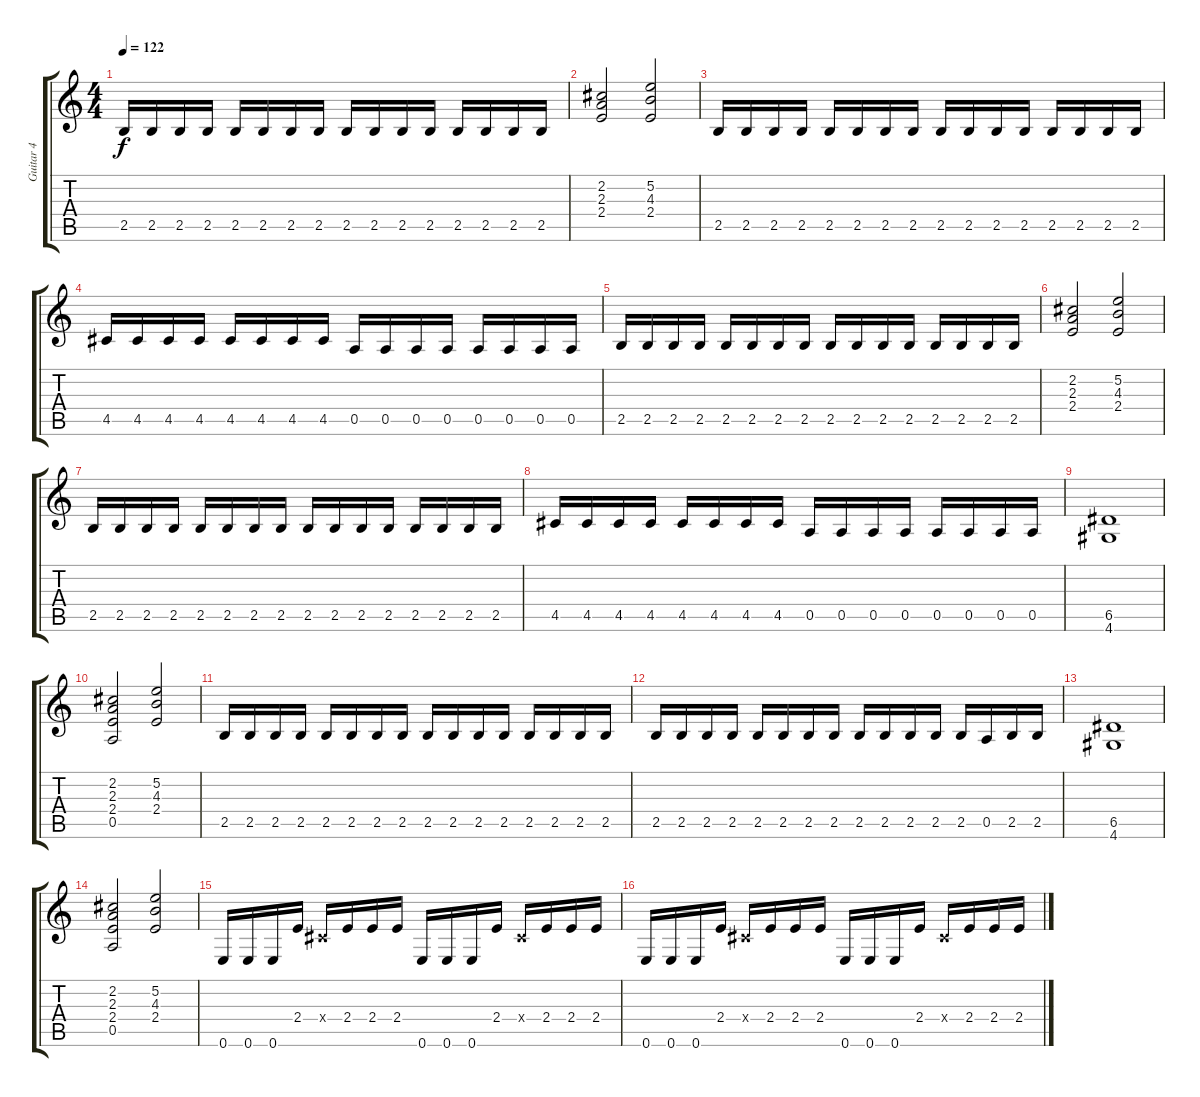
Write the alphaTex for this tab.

\track ("Guitar 4" "Guitar 4") {instrument distortionguitar}
\staff {score tabs}
\tuning (E4 B3 G3 D3 A2 E2) {hide}
\ts (4 4)
\tempo 122
\clef g2
\ks c
2.5.16{dy f} 2.5.16 2.5.16 2.5.16 2.5.16 2.5.16 2.5.16 2.5.16 2.5.16 2.5.16 2.5.16 2.5.16 2.5.16 2.5.16 2.5.16 2.5.16 |
(2.2 2.3 2.4).2 (5.2 4.3 2.4).2 |
2.5.16 2.5.16 2.5.16 2.5.16 2.5.16 2.5.16 2.5.16 2.5.16 2.5.16 2.5.16 2.5.16 2.5.16 2.5.16 2.5.16 2.5.16 2.5.16 |
4.5.16 4.5.16 4.5.16 4.5.16 4.5.16 4.5.16 4.5.16 4.5.16 0.5.16 0.5.16 0.5.16 0.5.16 0.5.16 0.5.16 0.5.16 0.5.16 |
2.5.16 2.5.16 2.5.16 2.5.16 2.5.16 2.5.16 2.5.16 2.5.16 2.5.16 2.5.16 2.5.16 2.5.16 2.5.16 2.5.16 2.5.16 2.5.16 |
(2.2 2.3 2.4).2 (5.2 4.3 2.4).2 |
2.5.16 2.5.16 2.5.16 2.5.16 2.5.16 2.5.16 2.5.16 2.5.16 2.5.16 2.5.16 2.5.16 2.5.16 2.5.16 2.5.16 2.5.16 2.5.16 |
4.5.16 4.5.16 4.5.16 4.5.16 4.5.16 4.5.16 4.5.16 4.5.16 0.5.16 0.5.16 0.5.16 0.5.16 0.5.16 0.5.16 0.5.16 0.5.16 |
(6.5 4.6).1 |
(2.2 2.3 2.4 0.5).2 (5.2 4.3 2.4).2 |
2.5.16 2.5.16 2.5.16 2.5.16 2.5.16 2.5.16 2.5.16 2.5.16 2.5.16 2.5.16 2.5.16 2.5.16 2.5.16 2.5.16 2.5.16 2.5.16 |
2.5.16 2.5.16 2.5.16 2.5.16 2.5.16 2.5.16 2.5.16 2.5.16 2.5.16 2.5.16 2.5.16 2.5.16 2.5.16 0.5.16 2.5.16 2.5.16 |
(6.5 4.6).1 |
(2.2 2.3 2.4 0.5).2 (5.2 4.3 2.4).2 |
0.6.16 0.6.16 0.6.16 2.4.16 -1.4{x}.16 2.4.16 2.4.16 2.4.16 0.6.16 0.6.16 0.6.16 2.4.16 -1.4{x}.16 2.4.16 2.4.16 2.4.16 |
0.6.16 0.6.16 0.6.16 2.4.16 -1.4{x}.16 2.4.16 2.4.16 2.4.16 0.6.16 0.6.16 0.6.16 2.4.16 -1.4{x}.16 2.4.16 2.4.16 2.4.16
